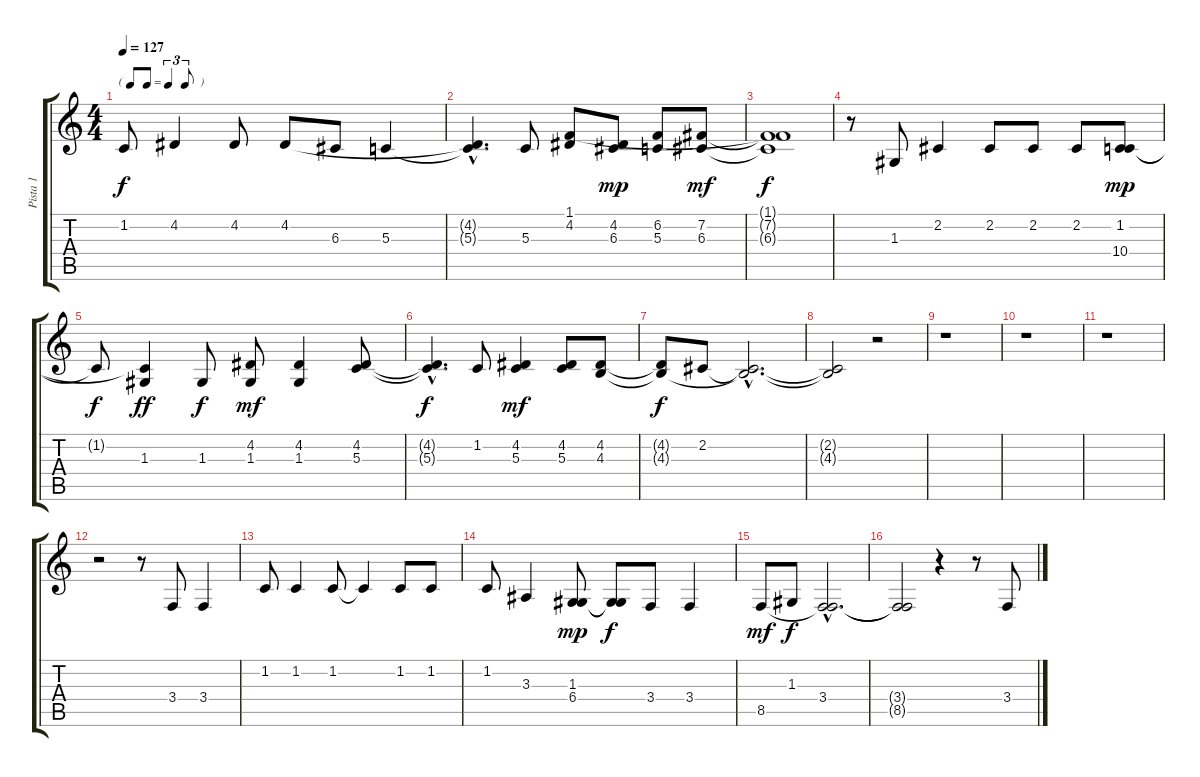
\track ("Pista 1" "Pista 1") {instrument tangoaccordion}
\staff {score tabs}
\tuning (E4 B3 G3 D3 A2 E2) {hide}
\ts (4 4)
\tf triplet8th
\tempo 127
\clef g2
\ks c
1.2{t}.8{dy f} 4.2.4 4.2.8 4.2.8 6.3.8 5.3.4 |
(4.2{hac t} 5.3{hac t}).4{d} 5.3.8 (1.1 4.2).8 (4.2 6.3).8{dy mp} (6.2 5.3).8 (7.2 6.3).8{dy mf} |
(1.1{t} 7.2{t} 6.3{t}).1{dy f} |
r.8 1.3.8 2.2.4 2.2.8 2.2.8 2.2.8 (1.2 10.4).8{dy mp} |
1.2{t}.8{dy f} (1.3 10.4{t}).4{dy ff} 1.3.8{dy f} (4.2 1.3).8{dy mf} (4.2 1.3).4 (4.2 5.3).8 |
(4.2{hac t} 5.3{hac t}).4{d dy f} 1.2.8 (4.2 5.3).4{dy mf} (4.2 5.3).8 (4.2 4.3).8 |
(4.2{t} 4.3{t}).8{dy f} 2.2.8 (2.2{hac t} 4.3{hac t}).2{d} |
(2.2{t} 4.3{t}).2 r.2 |
r.1 |
r.1 |
r.1 |
r.2 r.8 3.4.8 3.4.4 |
1.2.8 1.2.4 1.2.8 1.2{t}.4 1.2.8 1.2.8 |
1.2.8 3.3.4 (1.3 6.4).8{dy mp} (1.3{t} 6.4{t}).8{dy f} 3.4.8 3.4.4 |
8.5.8{dy mf} 1.3.8{dy f} (3.4{hac} 8.5{hac t}).2{d} |
(3.4{t} 8.5{t}).2 r.4 r.8 3.4.8
